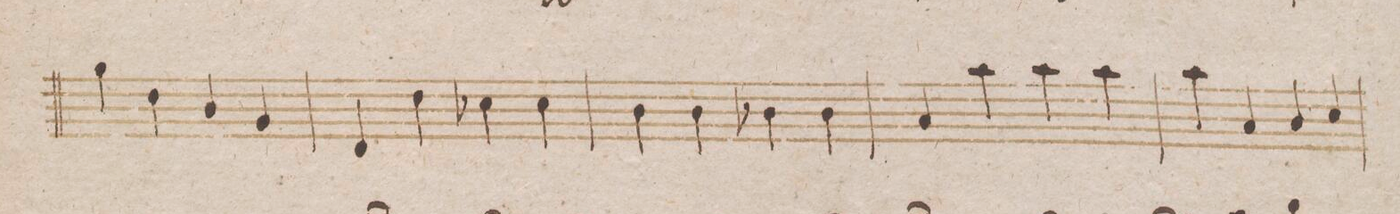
**kern	**dynam
*I"Fagotto 1mo	*
*clefF4	*
*k[b-]	*
*met(c|)	*
*M2/2	*
4B-\	.
4F\	.
4D/	.
4BB-/	.
=13	=13
4FF/	.
4F\	.
4E-X\	.
4E-\	.
=14	=14
4D\	.
4D\	.
4D-X\	.
4D-\	.
=15	=15
4C/	.
4c\	.
4c\	.
4c\	.
=16	=16
4c\	.
4C/	.
4D/	.
4E/	.
=17	=17
*-	*-
